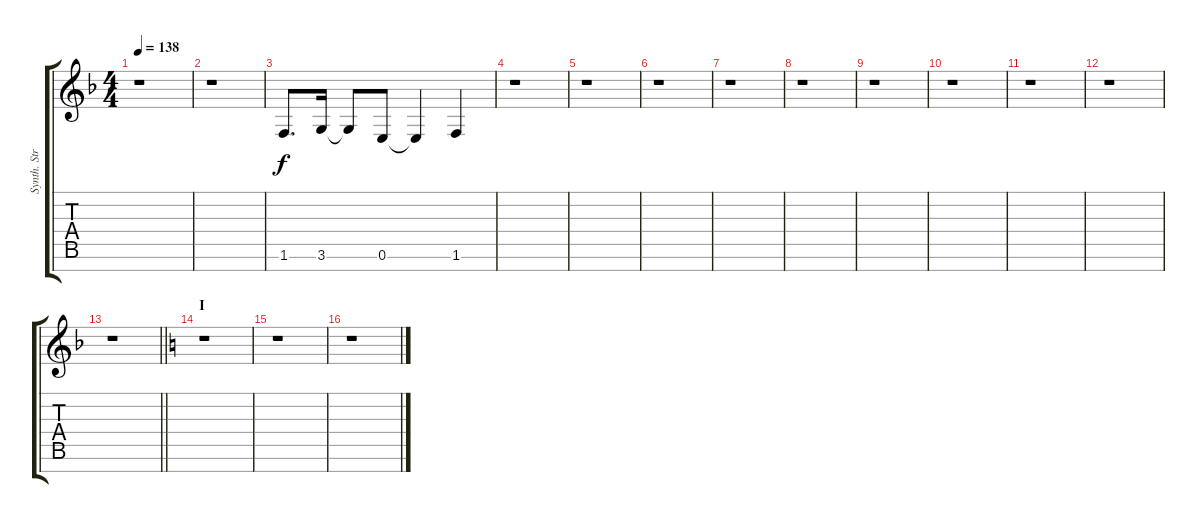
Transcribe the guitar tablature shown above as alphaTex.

\track ("Synth. Strings III" "Synth. Str") {instrument stringensemble1}
\staff {score tabs}
\tuning (E5 B4 G4 D4 A3 E3 B2) {hide}
\ts (4 4)
\tempo 138
\clef g2
\ks f
r.1{dy f} |
r.1 |
1.6.8{d} 3.6.16 3.6{t}.8 0.6.8 0.6{t}.4 1.6.4 |
r.1 |
r.1 |
r.1 |
r.1 |
r.1 |
r.1 |
r.1 |
r.1 |
r.1 |
\barLineRight lightlight
r.1 |
\section ("" "I")
\ks c
r.1 |
r.1 |
r.1
